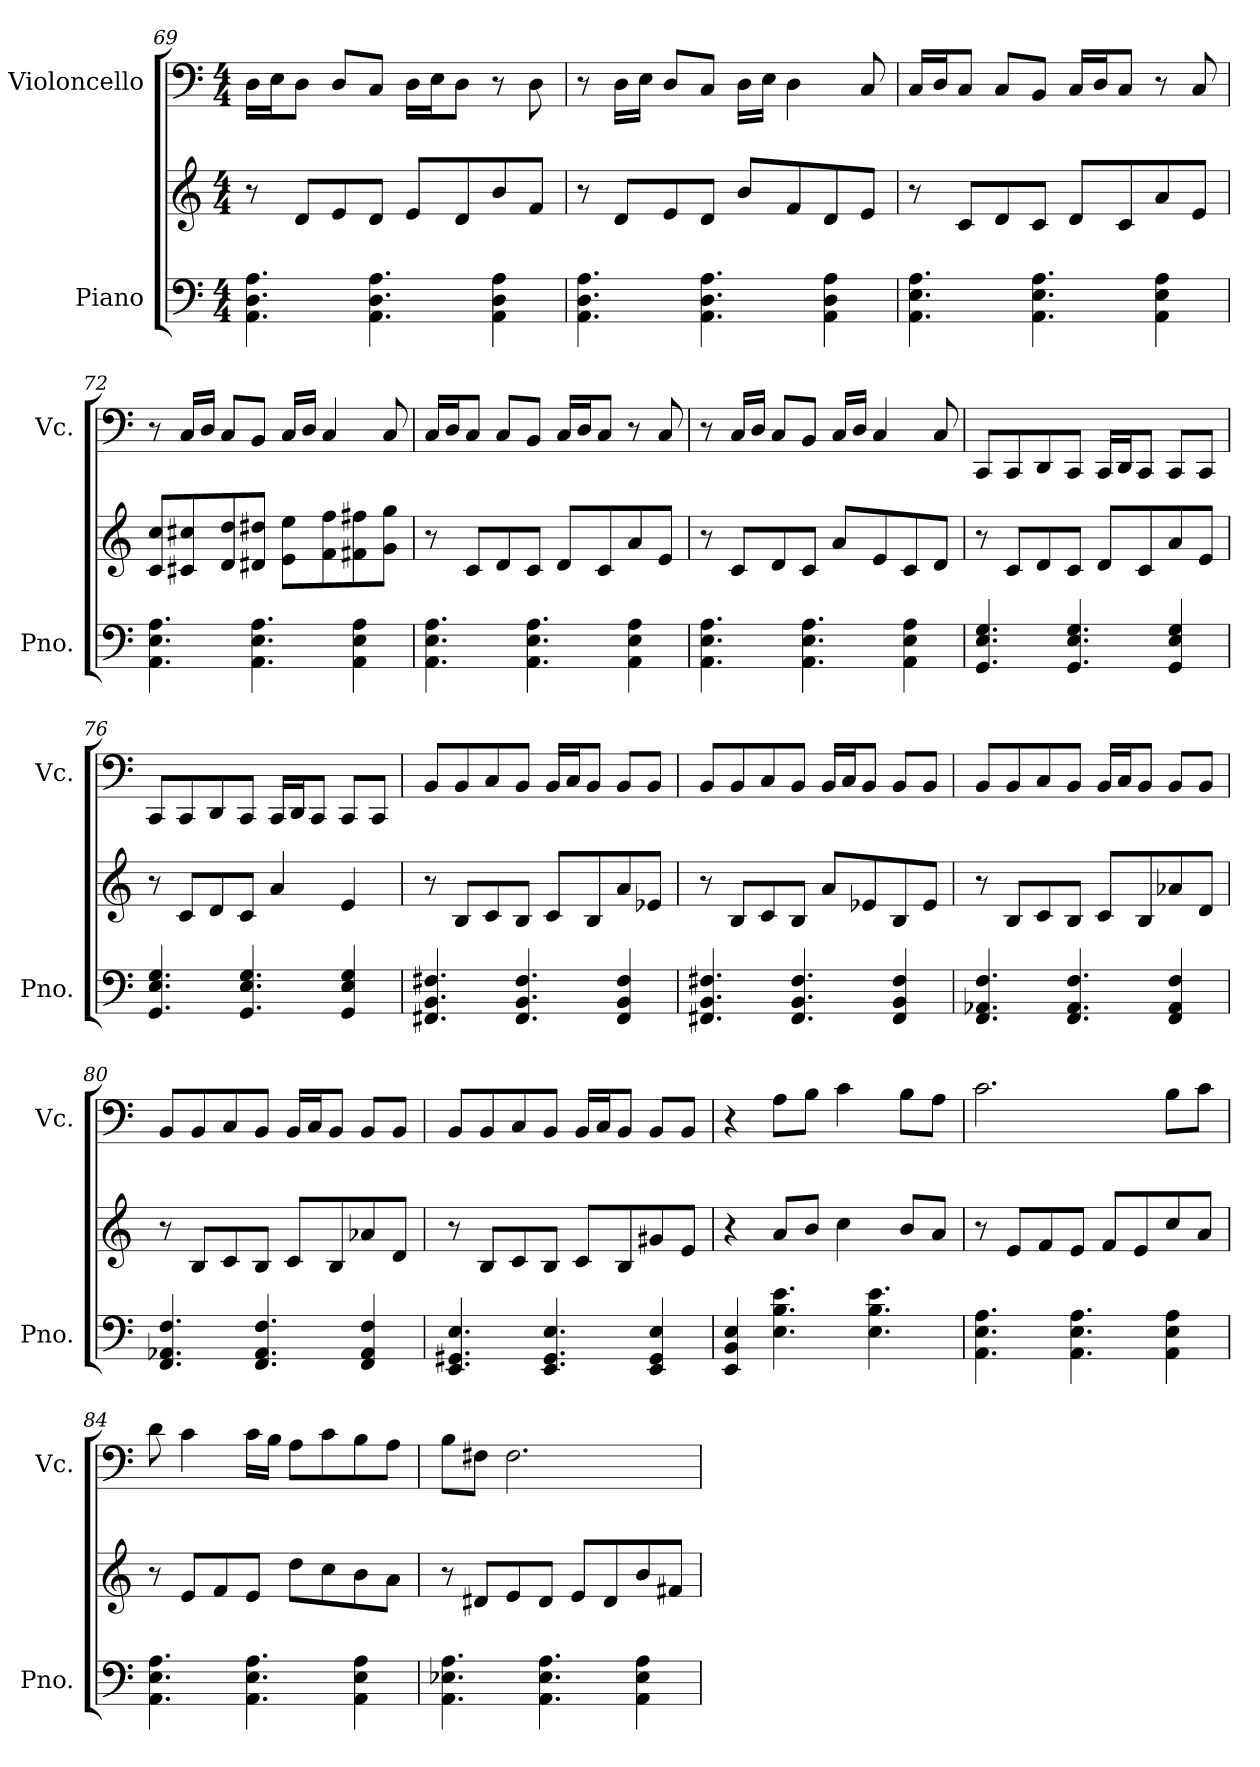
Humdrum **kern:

**kern	**kern	**kern
*part2	*part2	*part1
*staff3	*staff2	*staff1
*I"Piano	*	*I"Violoncello
*I'Pno.	*	*I'Vc.
*clefF4	*clefG2	*clefF4
*k[]	*k[]	*k[]
*M4/4	*M4/4	*M4/4
=69	=69	=69
4.AA\ 4.D\ 4.A\	8r	16D\LL
.	.	16E\J
.	8d/L	8D\J
.	8e/	8D/L
4.AA\ 4.D\ 4.A\	8d/J	8C/J
.	8e/L	16D\LL
.	.	16E\J
.	8d/	8D\J
4AA\ 4D\ 4A\	8b/	8r
.	8f/J	8D\
!!LO:LB:g=z
=70	=70	=70
4.AA\ 4.D\ 4.A\	8r	8r
.	8d/L	16D\LL
.	.	16E\JJ
.	8e/	8D/L
4.AA\ 4.D\ 4.A\	8d/J	8C/J
.	8b/L	16D\LL
.	.	16E\JJ
.	8f/	4D\
4AA\ 4D\ 4A\	8d/	.
.	8e/J	8C/
=71	=71	=71
4.AA\ 4.E\ 4.A\	8r	16C/LL
.	.	16D/J
.	8c/L	8C/J
.	8d/	8C/L
4.AA\ 4.E\ 4.A\	8c/J	8BB/J
.	8d/L	16C/LL
.	.	16D/J
.	8c/	8C/J
4AA\ 4E\ 4A\	8a/	8r
.	8e/J	8C/
=72	=72	=72
4.AA\ 4.E\ 4.A\	8c/ 8cc/L	8r
.	8c#X/ 8cc#X/	16C/LL
.	.	16D/JJ
.	8d/ 8dd/	8C/L
4.AA\ 4.E\ 4.A\	8d#X/ 8dd#X/J	8BB/J
.	8e\ 8ee\L	16C/LL
.	.	16D/JJ
.	8f\ 8ff\	4C/
4AA\ 4E\ 4A\	8f#X\ 8ff#X\	.
.	8g\ 8gg\J	8C/
=73	=73	=73
4.AA\ 4.E\ 4.A\	8r	16C/LL
.	.	16D/J
.	8c/L	8C/J
.	8d/	8C/L
4.AA\ 4.E\ 4.A\	8c/J	8BB/J
.	8d/L	16C/LL
.	.	16D/J
.	8c/	8C/J
4AA\ 4E\ 4A\	8a/	8r
.	8e/J	8C/
!!LO:LB:g=z
=74	=74	=74
4.AA\ 4.E\ 4.A\	8r	8r
.	8c/L	16C/LL
.	.	16D/JJ
.	8d/	8C/L
4.AA\ 4.E\ 4.A\	8c/J	8BB/J
.	8a/L	16C/LL
.	.	16D/JJ
.	8e/	4C/
4AA\ 4E\ 4A\	8c/	.
.	8d/J	8C/
=75	=75	=75
4.GG/ 4.E/ 4.G/	8r	8CC/L
.	8c/L	8CC/
.	8d/	8DD/
4.GG/ 4.E/ 4.G/	8c/J	8CC/J
.	8d/L	16CC/LL
.	.	16DD/J
.	8c/	8CC/J
4GG/ 4E/ 4G/	8a/	8CC/L
.	8e/J	8CC/J
=76	=76	=76
4.GG/ 4.E/ 4.G/	8r	8CC/L
.	8c/L	8CC/
.	8d/	8DD/
4.GG/ 4.E/ 4.G/	8c/J	8CC/J
.	4a/	16CC/LL
.	.	16DD/J
.	.	8CC/J
4GG/ 4E/ 4G/	4e/	8CC/L
.	.	8CC/J
!!LO:LB:g=z
=77	=77	=77
4.FF#X/ 4.BB/ 4.F#X/	8r	8BB/L
.	8B/L	8BB/
.	8c/	8C/
4.FF#/ 4.BB/ 4.F#/	8B/J	8BB/J
.	8c/L	16BB/LL
.	.	16C/J
.	8B/	8BB/J
4FF#/ 4BB/ 4F#/	8a/	8BB/L
.	8e-X/J	8BB/J
=78	=78	=78
4.FF#X/ 4.BB/ 4.F#X/	8r	8BB/L
.	8B/L	8BB/
.	8c/	8C/
4.FF#/ 4.BB/ 4.F#/	8B/J	8BB/J
.	8a/L	16BB/LL
.	.	16C/J
.	8e-X/	8BB/J
4FF#/ 4BB/ 4F#/	8B/	8BB/L
.	8e-/J	8BB/J
=79	=79	=79
4.FF/ 4.AA-X/ 4.F/	8r	8BB/L
.	8B/L	8BB/
.	8c/	8C/
4.FF/ 4.AA-/ 4.F/	8B/J	8BB/J
.	8c/L	16BB/LL
.	.	16C/J
.	8B/	8BB/J
4FF/ 4AA-/ 4F/	8a-X/	8BB/L
.	8d/J	8BB/J
=80	=80	=80
4.FF/ 4.AA-X/ 4.F/	8r	8BB/L
.	8B/L	8BB/
.	8c/	8C/
4.FF/ 4.AA-/ 4.F/	8B/J	8BB/J
.	8c/L	16BB/LL
.	.	16C/J
.	8B/	8BB/J
4FF/ 4AA-/ 4F/	8a-X/	8BB/L
.	8d/J	8BB/J
!!LO:PB:g=z
=81	=81	=81
4.EE/ 4.GG#X/ 4.E/	8r	8BB/L
.	8B/L	8BB/
.	8c/	8C/
4.EE/ 4.GG#/ 4.E/	8B/J	8BB/J
.	8c/L	16BB/LL
.	.	16C/J
.	8B/	8BB/J
4EE/ 4GG#/ 4E/	8g#X/	8BB/L
.	8e/J	8BB/J
=82	=82	=82
4EE/ 4BB/ 4E/	4r	4r
4.E\ 4.B\ 4.e\	8a/L	8A\L
.	8b/J	8B\J
.	4cc\	4c\
4.E\ 4.B\ 4.e\	.	.
.	8b/L	8B\L
.	8a/J	8A\J
=83	=83	=83
4.AA\ 4.E\ 4.A\	8r	2.c\
.	8e/L	.
.	8f/	.
4.AA\ 4.E\ 4.A\	8e/J	.
.	8f/L	.
.	8e/	.
4AA\ 4E\ 4A\	8cc/	8B\L
.	8a/J	8c\J
=84	=84	=84
4.AA\ 4.E\ 4.A\	8r	8d\
.	8e/L	4c\
.	8f/	.
4.AA\ 4.E\ 4.A\	8e/J	16c\LL
.	.	16B\JJ
.	8dd\L	8A\L
.	8cc\	8c\
4AA\ 4E\ 4A\	8b\	8B\
.	8a\J	8A\J
!!LO:LB:g=z
=85	=85	=85
4.AA\ 4.E-X\ 4.A\	8r	8B\L
.	8d#X/L	8F#X\J
.	8e/	2.F#\
4.AA\ 4.E-\ 4.A\	8d#/J	.
.	8e/L	.
.	8d#/	.
4AA\ 4E-\ 4A\	8b/	.
.	8f#X/J	.
=	=	=
*-	*-	*-
